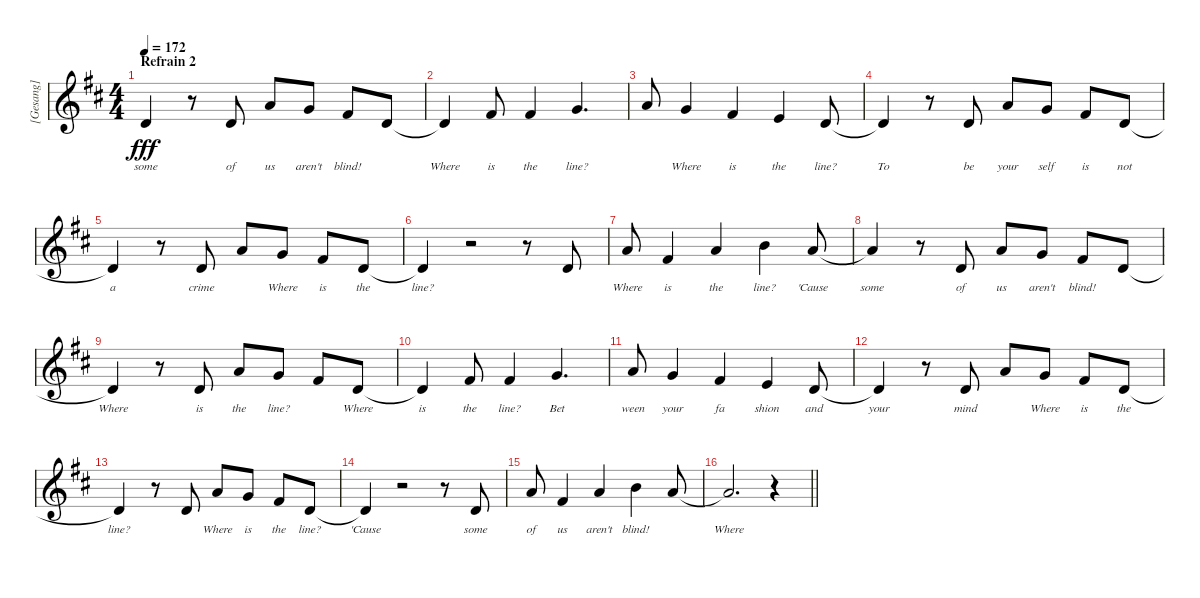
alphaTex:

\track ("[Gesang]" "[Gesang]") {instrument tenorsax}
\staff {score}
\tuning (E4 B3 G3 D3 A2 E2) {hide}
\ts (4 4)
\section ("" "Refrain 2")
\tempo 172
\clef g2
\ks d
3.2{t}.4{lyrics (0 "some") lyrics (1 "") lyrics (2 "") lyrics (3 "") lyrics (4 "") dy fff} r.8 3.2.8{lyrics (0 "of") lyrics (1 "") lyrics (2 "") lyrics (3 "") lyrics (4 "")} 10.2.8{lyrics (0 "us") lyrics (1 "") lyrics (2 "") lyrics (3 "") lyrics (4 "")} 8.2.8{lyrics (0 "aren't") lyrics (1 "") lyrics (2 "") lyrics (3 "") lyrics (4 "")} 7.2.8{lyrics (0 "blind!") lyrics (1 "") lyrics (2 "") lyrics (3 "") lyrics (4 "")} 3.2.8{lyrics (0 "") lyrics (1 "") lyrics (2 "") lyrics (3 "") lyrics (4 "")} |
3.2{t}.4{lyrics (0 "Where") lyrics (1 "") lyrics (2 "") lyrics (3 "") lyrics (4 "")} 7.2.8{lyrics (0 "is") lyrics (1 "") lyrics (2 "") lyrics (3 "") lyrics (4 "")} 7.2.4{lyrics (0 "the") lyrics (1 "") lyrics (2 "") lyrics (3 "") lyrics (4 "")} 8.2.4{d lyrics (0 "line?") lyrics (1 "") lyrics (2 "") lyrics (3 "") lyrics (4 "")} |
10.2.8{lyrics (0 "") lyrics (1 "") lyrics (2 "") lyrics (3 "") lyrics (4 "")} 8.2.4{lyrics (0 "Where") lyrics (1 "") lyrics (2 "") lyrics (3 "") lyrics (4 "")} 7.2.4{lyrics (0 "is") lyrics (1 "") lyrics (2 "") lyrics (3 "") lyrics (4 "")} 5.2.4{lyrics (0 "the") lyrics (1 "") lyrics (2 "") lyrics (3 "") lyrics (4 "")} 3.2.8{lyrics (0 "line?") lyrics (1 "") lyrics (2 "") lyrics (3 "") lyrics (4 "")} |
3.2{t}.4{lyrics (0 "To") lyrics (1 "") lyrics (2 "") lyrics (3 "") lyrics (4 "")} r.8 3.2.8{lyrics (0 "be") lyrics (1 "") lyrics (2 "") lyrics (3 "") lyrics (4 "")} 10.2.8{lyrics (0 "your") lyrics (1 "") lyrics (2 "") lyrics (3 "") lyrics (4 "")} 8.2.8{lyrics (0 "self") lyrics (1 "") lyrics (2 "") lyrics (3 "") lyrics (4 "")} 7.2.8{lyrics (0 "is") lyrics (1 "") lyrics (2 "") lyrics (3 "") lyrics (4 "")} 3.2.8{lyrics (0 "not") lyrics (1 "") lyrics (2 "") lyrics (3 "") lyrics (4 "")} |
3.2{t}.4{lyrics (0 "a") lyrics (1 "") lyrics (2 "") lyrics (3 "") lyrics (4 "")} r.8 3.2.8{lyrics (0 "crime") lyrics (1 "") lyrics (2 "") lyrics (3 "") lyrics (4 "")} 10.2.8{lyrics (0 "") lyrics (1 "") lyrics (2 "") lyrics (3 "") lyrics (4 "")} 8.2.8{lyrics (0 "Where") lyrics (1 "") lyrics (2 "") lyrics (3 "") lyrics (4 "")} 7.2.8{lyrics (0 "is") lyrics (1 "") lyrics (2 "") lyrics (3 "") lyrics (4 "")} 3.2.8{lyrics (0 "the") lyrics (1 "") lyrics (2 "") lyrics (3 "") lyrics (4 "")} |
3.2{t}.4{lyrics (0 "line?") lyrics (1 "") lyrics (2 "") lyrics (3 "") lyrics (4 "")} r.2 r.8 3.2.8{lyrics (0 "") lyrics (1 "") lyrics (2 "") lyrics (3 "") lyrics (4 "")} |
10.2.8{lyrics (0 "Where") lyrics (1 "") lyrics (2 "") lyrics (3 "") lyrics (4 "")} 7.2.4{lyrics (0 "is") lyrics (1 "") lyrics (2 "") lyrics (3 "") lyrics (4 "")} 10.2.4{lyrics (0 "the") lyrics (1 "") lyrics (2 "") lyrics (3 "") lyrics (4 "")} 12.2.4{lyrics (0 "line?") lyrics (1 "") lyrics (2 "") lyrics (3 "") lyrics (4 "")} 10.2.8{lyrics (0 "'Cause") lyrics (1 "") lyrics (2 "") lyrics (3 "") lyrics (4 "")} |
10.2{t}.4{lyrics (0 "some") lyrics (1 "") lyrics (2 "") lyrics (3 "") lyrics (4 "")} r.8 3.2.8{lyrics (0 "of") lyrics (1 "") lyrics (2 "") lyrics (3 "") lyrics (4 "")} 10.2.8{lyrics (0 "us") lyrics (1 "") lyrics (2 "") lyrics (3 "") lyrics (4 "")} 8.2.8{lyrics (0 "aren't") lyrics (1 "") lyrics (2 "") lyrics (3 "") lyrics (4 "")} 7.2.8{lyrics (0 "blind!") lyrics (1 "") lyrics (2 "") lyrics (3 "") lyrics (4 "")} 3.2.8{lyrics (0 "") lyrics (1 "") lyrics (2 "") lyrics (3 "") lyrics (4 "")} |
3.2{t}.4{lyrics (0 "Where") lyrics (1 "") lyrics (2 "") lyrics (3 "") lyrics (4 "")} r.8 3.2.8{lyrics (0 "is") lyrics (1 "") lyrics (2 "") lyrics (3 "") lyrics (4 "")} 10.2.8{lyrics (0 "the") lyrics (1 "") lyrics (2 "") lyrics (3 "") lyrics (4 "")} 8.2.8{lyrics (0 "line?") lyrics (1 "") lyrics (2 "") lyrics (3 "") lyrics (4 "")} 7.2.8{lyrics (0 "") lyrics (1 "") lyrics (2 "") lyrics (3 "") lyrics (4 "")} 3.2.8{lyrics (0 "Where") lyrics (1 "") lyrics (2 "") lyrics (3 "") lyrics (4 "")} |
3.2{t}.4{lyrics (0 "is") lyrics (1 "") lyrics (2 "") lyrics (3 "") lyrics (4 "")} 7.2.8{lyrics (0 "the") lyrics (1 "") lyrics (2 "") lyrics (3 "") lyrics (4 "")} 7.2.4{lyrics (0 "line?") lyrics (1 "") lyrics (2 "") lyrics (3 "") lyrics (4 "")} 8.2.4{d lyrics (0 "Bet") lyrics (1 "") lyrics (2 "") lyrics (3 "") lyrics (4 "")} |
10.2.8{lyrics (0 "ween") lyrics (1 "") lyrics (2 "") lyrics (3 "") lyrics (4 "")} 8.2.4{lyrics (0 "your") lyrics (1 "") lyrics (2 "") lyrics (3 "") lyrics (4 "")} 7.2.4{lyrics (0 "fa") lyrics (1 "") lyrics (2 "") lyrics (3 "") lyrics (4 "")} 5.2.4{lyrics (0 "shion") lyrics (1 "") lyrics (2 "") lyrics (3 "") lyrics (4 "")} 3.2.8{lyrics (0 "and") lyrics (1 "") lyrics (2 "") lyrics (3 "") lyrics (4 "")} |
3.2{t}.4{lyrics (0 "your") lyrics (1 "") lyrics (2 "") lyrics (3 "") lyrics (4 "")} r.8 3.2.8{lyrics (0 "mind") lyrics (1 "") lyrics (2 "") lyrics (3 "") lyrics (4 "")} 10.2.8{lyrics (0 "") lyrics (1 "") lyrics (2 "") lyrics (3 "") lyrics (4 "")} 8.2.8{lyrics (0 "Where") lyrics (1 "") lyrics (2 "") lyrics (3 "") lyrics (4 "")} 7.2.8{lyrics (0 "is") lyrics (1 "") lyrics (2 "") lyrics (3 "") lyrics (4 "")} 3.2.8{lyrics (0 "the") lyrics (1 "") lyrics (2 "") lyrics (3 "") lyrics (4 "")} |
3.2{t}.4{lyrics (0 "line?") lyrics (1 "") lyrics (2 "") lyrics (3 "") lyrics (4 "")} r.8 3.2.8{lyrics (0 "") lyrics (1 "") lyrics (2 "") lyrics (3 "") lyrics (4 "")} 10.2.8{lyrics (0 "Where") lyrics (1 "") lyrics (2 "") lyrics (3 "") lyrics (4 "")} 8.2.8{lyrics (0 "is") lyrics (1 "") lyrics (2 "") lyrics (3 "") lyrics (4 "")} 7.2.8{lyrics (0 "the") lyrics (1 "") lyrics (2 "") lyrics (3 "") lyrics (4 "")} 3.2.8{lyrics (0 "line?") lyrics (1 "") lyrics (2 "") lyrics (3 "") lyrics (4 "")} |
3.2{t}.4{lyrics (0 "'Cause") lyrics (1 "") lyrics (2 "") lyrics (3 "") lyrics (4 "")} r.2 r.8 3.2.8{lyrics (0 "some") lyrics (1 "") lyrics (2 "") lyrics (3 "") lyrics (4 "")} |
10.2.8{lyrics (0 "of") lyrics (1 "") lyrics (2 "") lyrics (3 "") lyrics (4 "")} 7.2.4{lyrics (0 "us") lyrics (1 "") lyrics (2 "") lyrics (3 "") lyrics (4 "")} 10.2.4{lyrics (0 "aren't") lyrics (1 "") lyrics (2 "") lyrics (3 "") lyrics (4 "")} 12.2.4{lyrics (0 "blind!") lyrics (1 "") lyrics (2 "") lyrics (3 "") lyrics (4 "")} 10.2.8{lyrics (0 "") lyrics (1 "") lyrics (2 "") lyrics (3 "") lyrics (4 "")} |
\barLineRight lightlight
10.2{t}.2{d lyrics (0 "Where") lyrics (1 "") lyrics (2 "") lyrics (3 "") lyrics (4 "")} r.4
